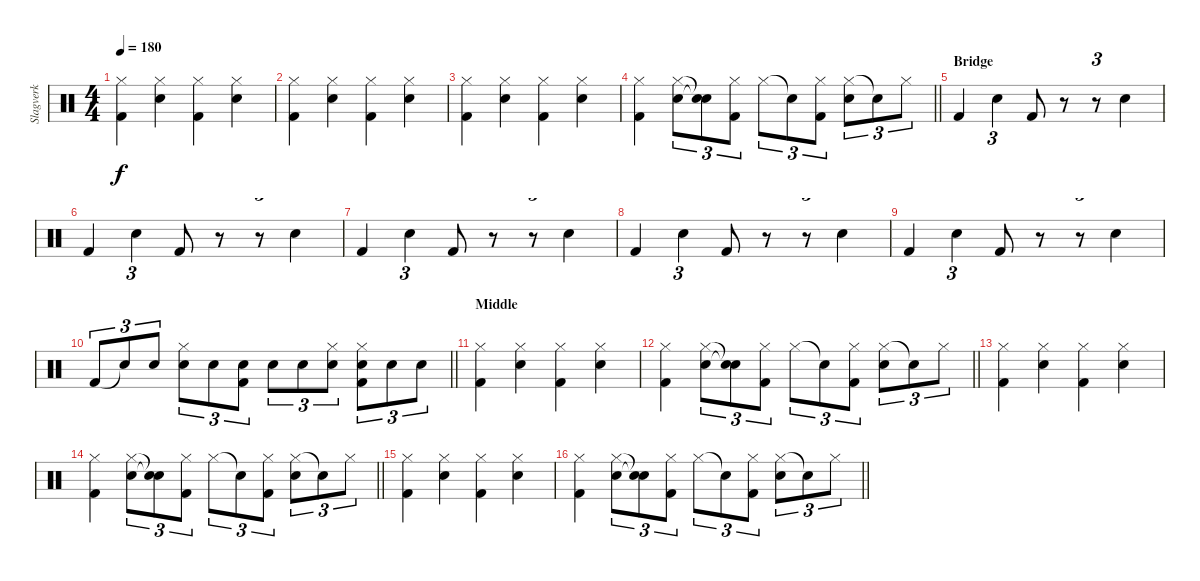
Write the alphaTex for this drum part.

\track ("Slagverk" "Slagverk") {instrument percussion}
\staff {score}
\articulation defaults
\ts (4 4)
\tempo 180
\clef neutral
\ks c
("Hi-Hat (closed)" "Kick (hit) 2").4{dy f} ("Hi-Hat (closed)" "Snare (hit) 2").4 ("Hi-Hat (closed)" "Kick (hit) 2").4 ("Hi-Hat (closed)" "Snare (hit) 2").4 |
("Hi-Hat (closed)" "Kick (hit) 2").4 ("Hi-Hat (closed)" "Snare (hit) 2").4 ("Hi-Hat (closed)" "Kick (hit) 2").4 ("Hi-Hat (closed)" "Snare (hit) 2").4 |
("Hi-Hat (closed)" "Kick (hit) 2").4 ("Hi-Hat (closed)" "Snare (hit) 2").4 ("Hi-Hat (closed)" "Kick (hit) 2").4 ("Hi-Hat (closed)" "Snare (hit) 2").4 |
\barLineRight lightlight
("Hi-Hat (closed)" "Kick (hit) 2").4 ("Hi-Hat (closed)" "Snare (hit) 2").8{tu (3 2)} ("Snare (hit)"{t} "Snare (hit)"{t}).8{tu (3 2)} ("Hi-Hat (closed)" "Kick (hit) 2").8{tu (3 2)} "Hi-Hat (closed)".8{tu (3 2)} "Snare (hit)"{t}.8{tu (3 2)} ("Hi-Hat (closed)" "Kick (hit) 2").8{tu (3 2)} ("Hi-Hat (closed)" "Snare (hit) 2").8{tu (3 2)} "Snare (hit)"{t}.8{tu (3 2)} "Hi-Hat (closed)".8{tu (3 2)} |
\section ("" "Bridge")
"Kick (hit) 2".4 "Snare (hit) 2".4{tu (3 2)} "Kick (hit) 2".8 r.8 r.8{tu (3 2)} "Snare (hit) 2".4 |
"Kick (hit) 2".4 "Snare (hit) 2".4{tu (3 2)} "Kick (hit) 2".8 r.8 r.8{tu (3 2)} "Snare (hit) 2".4 |
"Kick (hit) 2".4 "Snare (hit) 2".4{tu (3 2)} "Kick (hit) 2".8 r.8 r.8{tu (3 2)} "Snare (hit) 2".4 |
"Kick (hit) 2".4 "Snare (hit) 2".4{tu (3 2)} "Kick (hit) 2".8 r.8 r.8{tu (3 2)} "Snare (hit) 2".4 |
"Kick (hit) 2".4 "Snare (hit) 2".4{tu (3 2)} "Kick (hit) 2".8 r.8 r.8{tu (3 2)} "Snare (hit) 2".4 |
\barLineRight lightlight "Kick (hit) 2".8{tu (3 2)} "Snare (hit)"{t}.8{tu (3 2)} "Snare (hit) 2".8{tu (3 2)}
("Hi-Hat (closed)" "Snare (hit) 2").8{tu (3 2)} "Snare (hit) 2".8{tu (3 2)} ("Snare (hit) 2" "Kick (hit) 2").8{tu (3 2)} "Snare (hit) 2".8{tu (3 2)} "Snare (hit) 2".8{tu (3 2)} ("Hi-Hat (closed)" "Snare (hit) 2").8{tu (3 2)} ("Hi-Hat (closed)" "Snare (hit) 2" "Kick (hit) 2").8{tu (3 2)} "Snare (hit) 2".8{tu (3 2)} "Snare (hit) 2".8{tu (3 2)} |
\section ("" "Middle")
("Hi-Hat (closed)" "Kick (hit) 2").4 ("Hi-Hat (closed)" "Snare (hit) 2").4 ("Hi-Hat (closed)" "Kick (hit) 2").4 ("Hi-Hat (closed)" "Snare (hit) 2").4 |
\barLineRight lightlight
("Hi-Hat (closed)" "Kick (hit) 2").4 ("Hi-Hat (closed)" "Snare (hit) 2").8{tu (3 2)} ("Snare (hit)"{t} "Snare (hit)"{t}).8{tu (3 2)} ("Hi-Hat (closed)" "Kick (hit) 2").8{tu (3 2)} "Hi-Hat (closed)".8{tu (3 2)} "Snare (hit)"{t}.8{tu (3 2)} ("Hi-Hat (closed)" "Kick (hit) 2").8{tu (3 2)} ("Hi-Hat (closed)" "Snare (hit) 2").8{tu (3 2)} "Snare (hit)"{t}.8{tu (3 2)} "Hi-Hat (closed)".8{tu (3 2)} |
("Hi-Hat (closed)" "Kick (hit) 2").4 ("Hi-Hat (closed)" "Snare (hit) 2").4 ("Hi-Hat (closed)" "Kick (hit) 2").4 ("Hi-Hat (closed)" "Snare (hit) 2").4 |
\barLineRight lightlight
("Hi-Hat (closed)" "Kick (hit) 2").4 ("Hi-Hat (closed)" "Snare (hit) 2").8{tu (3 2)} ("Snare (hit)"{t} "Snare (hit)"{t}).8{tu (3 2)} ("Hi-Hat (closed)" "Kick (hit) 2").8{tu (3 2)} "Hi-Hat (closed)".8{tu (3 2)} "Snare (hit)"{t}.8{tu (3 2)} ("Hi-Hat (closed)" "Kick (hit) 2").8{tu (3 2)} ("Hi-Hat (closed)" "Snare (hit) 2").8{tu (3 2)} "Snare (hit)"{t}.8{tu (3 2)} "Hi-Hat (closed)".8{tu (3 2)} |
("Hi-Hat (closed)" "Kick (hit) 2").4 ("Hi-Hat (closed)" "Snare (hit) 2").4 ("Hi-Hat (closed)" "Kick (hit) 2").4 ("Hi-Hat (closed)" "Snare (hit) 2").4 |
\barLineRight lightlight
("Hi-Hat (closed)" "Kick (hit) 2").4 ("Hi-Hat (closed)" "Snare (hit) 2").8{tu (3 2)} ("Snare (hit)"{t} "Snare (hit)"{t}).8{tu (3 2)} ("Hi-Hat (closed)" "Kick (hit) 2").8{tu (3 2)} "Hi-Hat (closed)".8{tu (3 2)} "Snare (hit)"{t}.8{tu (3 2)} ("Hi-Hat (closed)" "Kick (hit) 2").8{tu (3 2)} ("Hi-Hat (closed)" "Snare (hit) 2").8{tu (3 2)} "Snare (hit)"{t}.8{tu (3 2)} "Hi-Hat (closed)".8{tu (3 2)}
